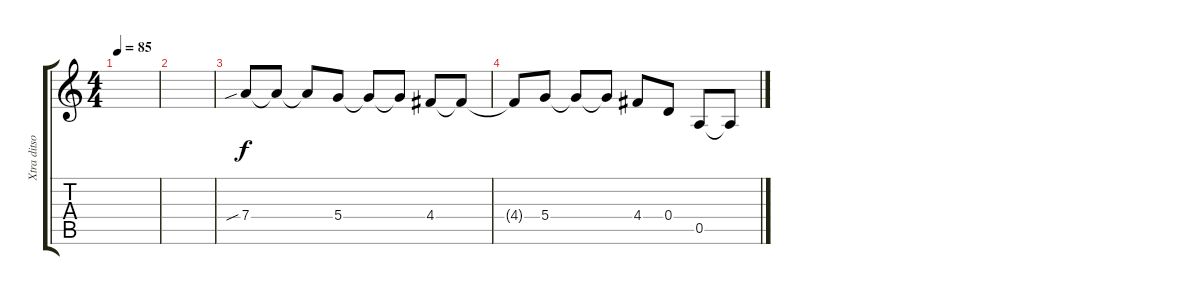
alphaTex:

\track ("Xtra ditsortion gt" "Xtra ditso") {instrument distortionguitar}
\staff {score tabs}
\tuning (E4 B3 G3 D3 A2 D2) {hide}
\ts (4 4)
\tempo 85
\clef g2
\ks c
|
|
7.4{sib}.8 7.4{t}.8 7.4{t}.8 5.4.8 5.4{t}.8 5.4{t}.8 4.4.8 4.4{t}.8 |
4.4{t}.8 5.4.8 5.4{t}.8 5.4{t}.8 4.4.8 0.4.8 0.5.8 0.5{t}.8
